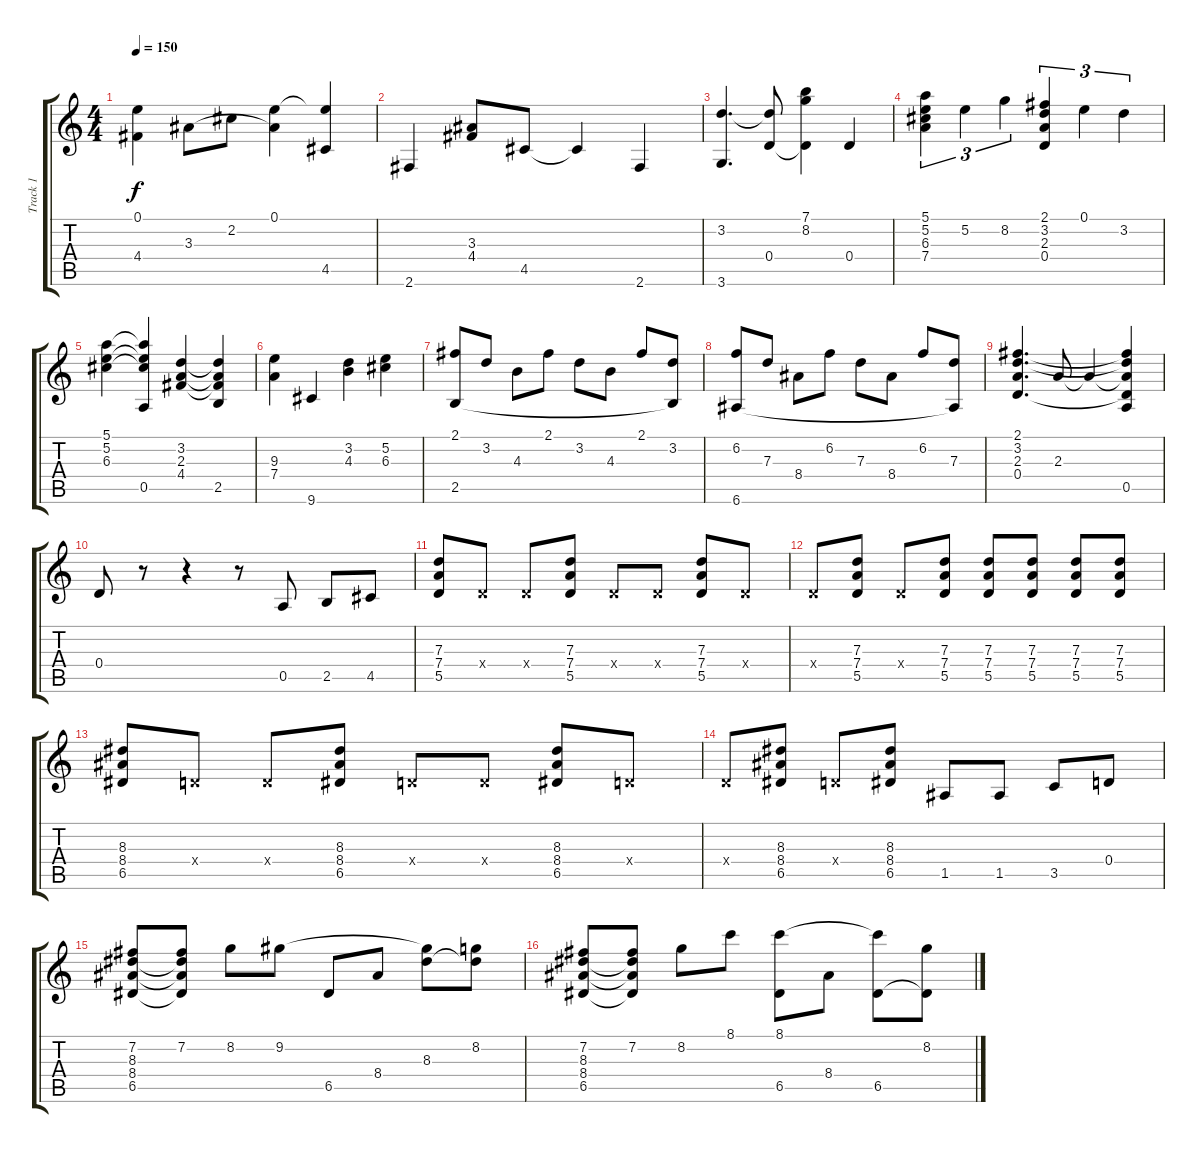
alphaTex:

\track ("Track 1" "Track 1") {instrument acousticguitarsteel}
\staff {score tabs}
\tuning (E4 B3 G3 D3 A2 E2) {hide}
\ts (4 4)
\tempo 150
\clef g2
\ks c
(0.1 4.4).4{dy f} 3.3.8 2.2.8 (0.1 3.3{t}).4 (0.1{t} 4.5).4 |
2.6.4 (3.3 4.4).8 4.5.8 4.5{t}.4 2.6.4 |
(3.2 3.6).4{d} (3.2{t} 0.4).8 (7.1 8.2 0.4{t}).4 0.4.4 |
(5.1 5.2 6.3 7.4).4{tu (3 2)} 5.2.4{tu (3 2)} 8.2.4{tu (3 2)} (2.1 3.2 2.3 0.4).4{tu (3 2)} 0.1.4{tu (3 2)} 3.2.4{tu (3 2)} |
(5.1 5.2 6.3).4 (5.1{t} 5.2{t} 6.3{t} 0.5).4 (3.2 2.3 4.4).4 (3.2{t} 2.3{t} 4.4{t} 2.5).4 |
(9.3 7.4).4 9.6.4 (3.2 4.3).4 (5.2 6.3).4 |
(2.1 2.5).8 3.2.8 4.3.8 2.1.8 3.2.8 4.3.8 2.1.8 (3.2 2.5{t}).8 |
(6.2 6.6).8 7.3.8 8.4.8 6.2.8 7.3.8 8.4.8 6.2.8 (7.3 6.6{t}).8 |
(2.1 3.2 2.3 0.4).4{d} 2.3.8 2.3{t}.4 (2.1{t} 3.2{t} 2.3{t} 0.4{t} 0.5).4 |
0.4.8 r.8 r.4 r.8 0.5.8 2.5.8 4.5.8 |
(7.3 7.4 5.5).8 0.4{x}.8 0.4{x}.8 (7.3 7.4 5.5).8 0.4{x}.8 0.4{x}.8 (7.3 7.4 5.5).8 0.4{x}.8 |
0.4{x}.8 (7.3 7.4 5.5).8 0.4{x}.8 (7.3 7.4 5.5).8 (7.3 7.4 5.5).8 (7.3 7.4 5.5).8 (7.3 7.4 5.5).8 (7.3 7.4 5.5).8 |
(8.3 8.4 6.5).8 0.4{x}.8 0.4{x}.8 (8.3 8.4 6.5).8 0.4{x}.8 0.4{x}.8 (8.3 8.4 6.5).8 0.4{x}.8 |
0.4{x}.8 (8.3 8.4 6.5).8 0.4{x}.8 (8.3 8.4 6.5).8 1.5.8 1.5.8 3.5.8 0.4.8 |
(7.2 8.3 8.4 6.5).8 (7.2 8.3{t} 8.4{t} 6.5{t}).8 8.2.8 9.2.8 6.5.8 8.4.8 (9.2{t} 8.3).8 (8.2 8.3{t}).8 |
(7.2 8.3 8.4 6.5).8 (7.2 8.3{t} 8.4{t} 6.5{t}).8 8.2.8 8.1.8 (8.1 6.5).8 8.4.8 (8.1{t} 6.5).8 (8.2 6.5{t}).8
